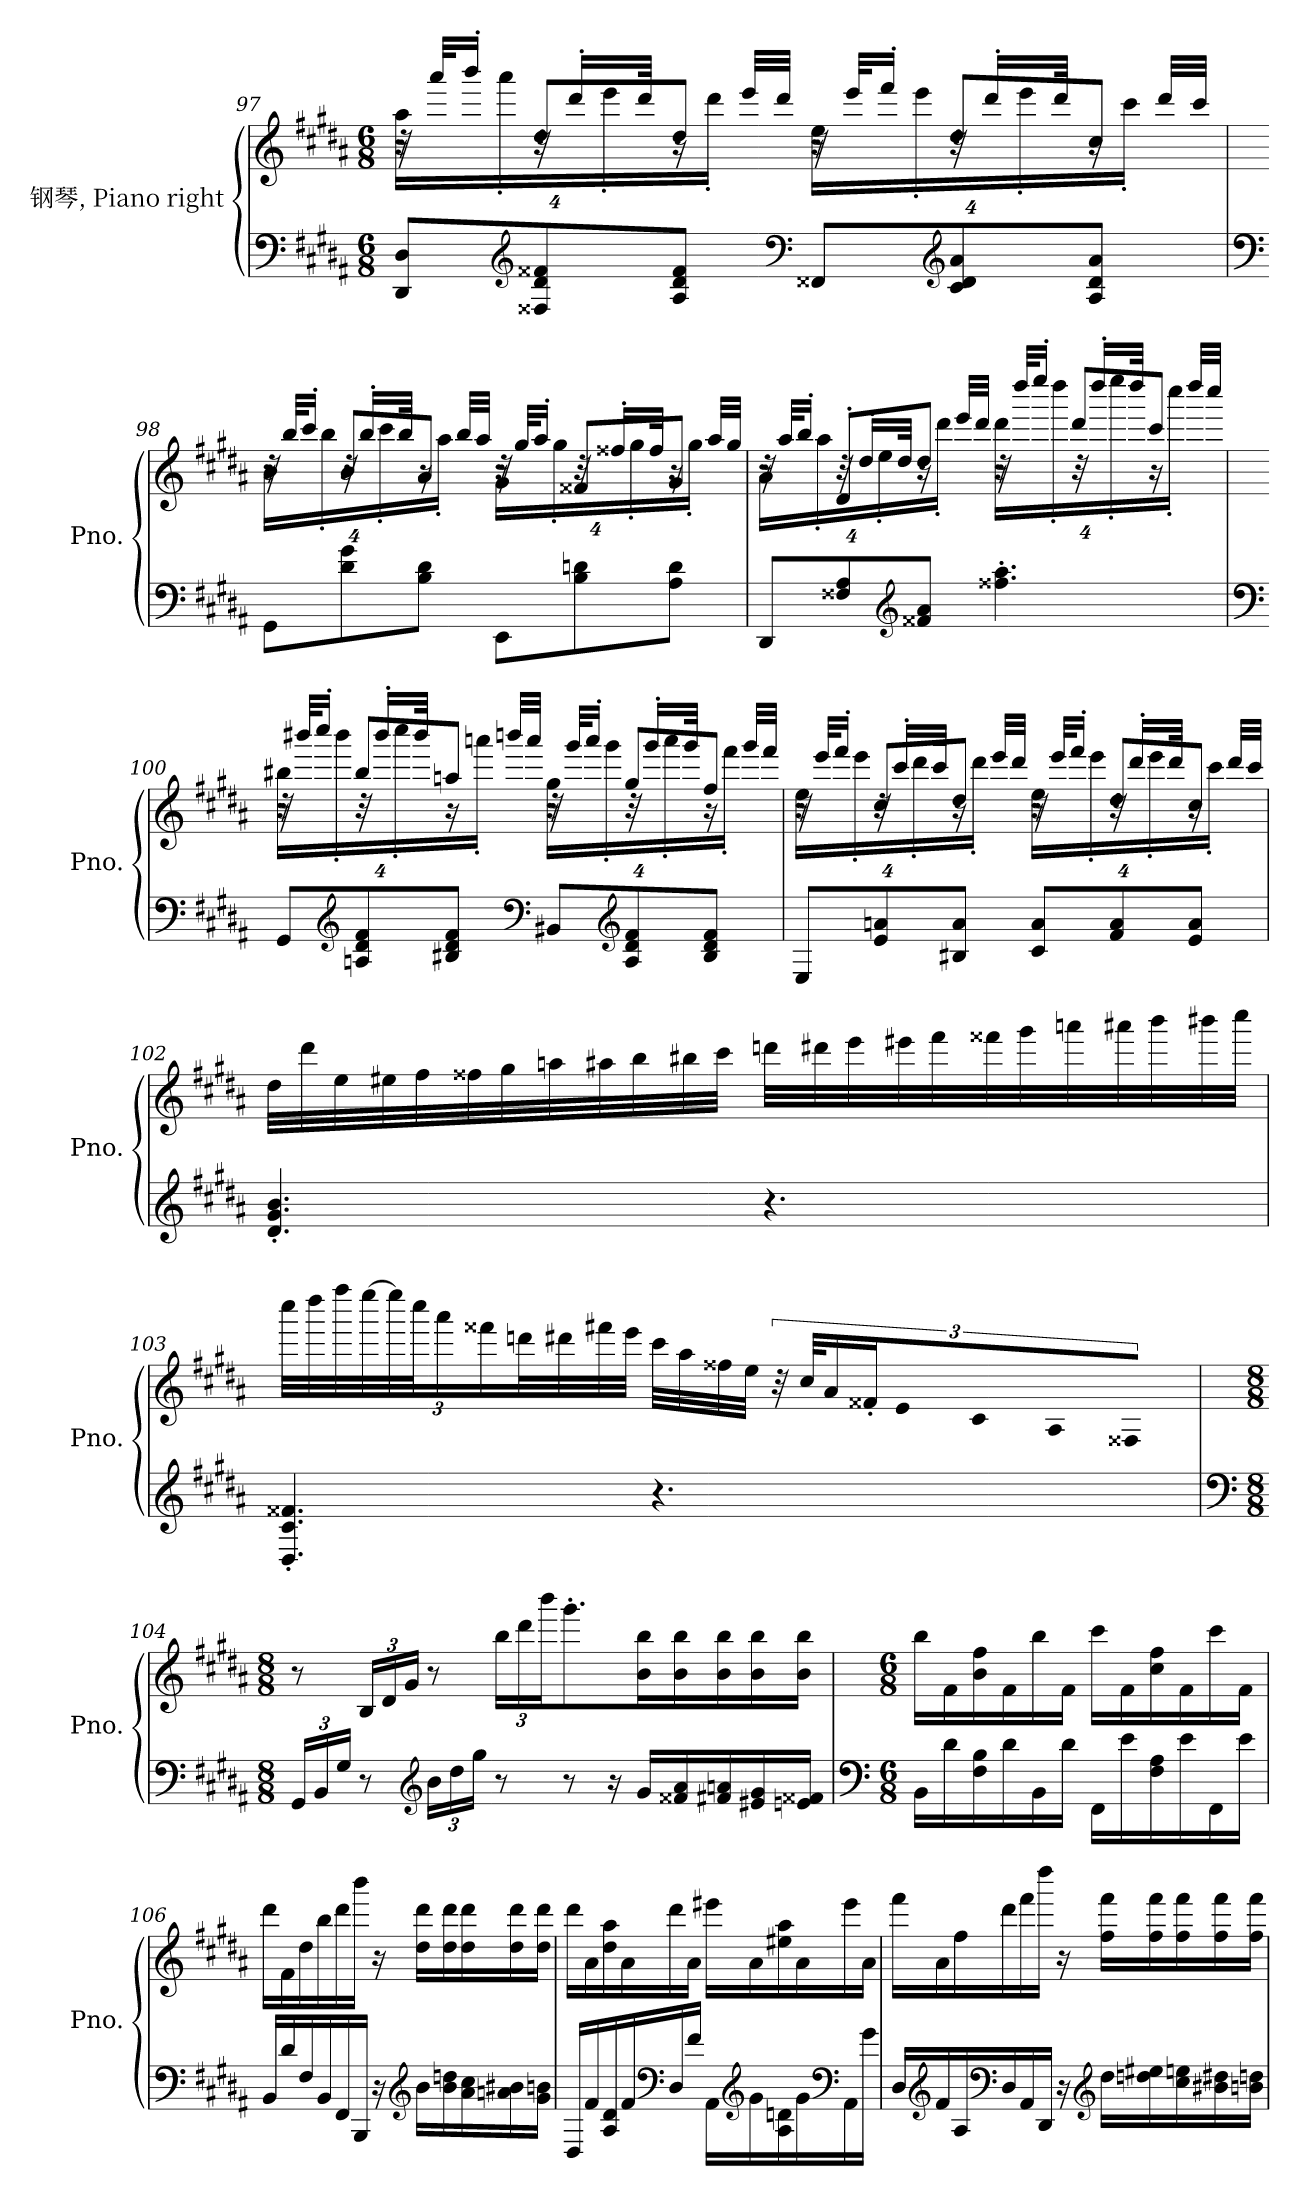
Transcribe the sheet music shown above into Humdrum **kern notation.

**kern	**kern
*part1	*part1
*staff2	*staff1
*I"钢琴, Piano right	*
*I'Pno.	*
!!LO:LB:g=z
*clefF4	*clefG2
*k[f#c#g#d#a#]	*k[f#c#g#d#a#]
*M6/8	*M6/8
*MM112	*MM112
=97	=97
*	*^
*	*	*Xbrackettup
*	*	*^
8DD#/ 8D#/L	32r	32%3aa#\L	8r
.	32aaa#/KLL	.	.
.	16bbb'/JJ	.	.
.	.	32%3aaa#'\	.
*clefG2	*	*	*
8F##X/ 8d#/ 8f##X/	32r	.	8dd#/L
.	16ddd#'/LL	.	.
.	.	32%3eee'\	.
.	32ddd#/JJk	.	.
*	*MM114	*	*
8A#/ 8d#/ 8f##/J	16r	.	8dd#/J
.	.	32%3ddd#'\J	.
.	32eee/LLL	.	.
.	32ddd#/JJJ	.	.
*clefF4	*	*	*
*	*MM113	*	*
8FF##X/L	32r	32%3ee\L	8r
.	32eee/KLL	.	.
.	16fff#'/JJ	.	.
.	.	32%3eee'\	.
*clefG2	*	*	*
8c#/ 8d#/ 8a#/	32r	.	8dd#/L
.	16ddd#'/LL	.	.
.	.	32%3eee'\	.
.	32ddd#/JJk	.	.
*	*MM114	*	*
8A#/ 8d#/ 8a#/J	16r	.	8cc#/J
.	.	32%3ccc#'\J	.
.	32ddd#/LLL	.	.
.	32ccc#/JJJ	.	.
!!LO:PB:g=z	!!	!!
=98	=98	=98	=98
*clefF4	*	*	*
*	*MM112	*	*
8GG#\L	32r	32%3b\L	8r
.	32bb/KLL	.	.
.	16ccc#'/JJ	.	.
.	.	32%3bb'\	.
8d#\ 8g#\	32r	.	8b/L
.	16bb'/LL	.	.
.	.	32%3ccc#'\	.
.	32bb/JJk	.	.
8B\ 8d#\J	16r	.	8a#/J
.	.	32%3aa#'\J	.
.	32bb/LLL	.	.
.	32aa#/JJJ	.	.
*	*MM113	*	*
8EE\L	32r	32%3g#\L	8r
.	32gg#/KLL	.	.
.	16aa#'/JJ	.	.
.	.	32%3gg#'\	.
8B\ 8dn\	32r	.	8f##X/L
.	16ff##X'/LL	.	.
.	.	32%3gg#'\	.
.	32ff##/JJk	.	.
*	*MM107	*	*
8A#\ 8d\J	16r	.	8g#/J
.	.	32%3gg#'\J	.
.	32aa#/LLL	.	.
.	32gg#/JJJ	.	.
!!LO:LB:g=z	!!	!!
=99	=99	=99	=99
*	*MM104	*	*
8DD#/L	32r	32%3a#\L	8r
.	32aa#/KLL	.	.
.	16bb'/JJ	.	.
.	.	32%3aa#'\	.
*	*MM94	*	*
8F##X/ 8A#/	32r	.	8d#'/L
.	16dd#'/LL	.	.
.	.	32%3ee'\	.
.	32dd#/JJk	.	.
*clefG2	*	*	*
*	*MM107	*	*
8f##X/ 8a#/J	16r	.	8dd#/J
.	.	32%3ddd#'\J	.
.	32eee/LLL	.	.
.	32ddd#/JJJ	.	.
4.ff##X\' 4.aa#\'	32r	32%3ddd#\L	8r
*	*MM106	*	*
.	32dddd#/KLL	.	.
*	*MM100	*	*
.	16eeee'/JJ	.	.
.	.	32%3dddd#'\	.
*	*MM109	*	*
.	32r	.	8ddd#/L
.	16dddd#'/LL	.	.
.	.	32%3eeee'\	.
.	32dddd#/JJk	.	.
*	*MM107	*	*
.	16r	.	8ccc#/J
.	.	32%3cccc#'\J	.
.	32dddd#/LLL	.	.
.	32cccc#/JJJ	.	.
!!LO:LB:g=z	!!	!!
=100	=100	=100	=100
*clefF4	*	*	*
*	*MM111	*	*
8GG#/L	32r	32%3bb#X\L	8r
.	32bbb#X/KLL	.	.
.	16cccc#'/JJ	.	.
.	.	32%3bbb#'\	.
*clefG2	*	*	*
8An/ 8d#/ 8f#/	32r	.	8bb#/L
.	16bbb#'/LL	.	.
.	.	32%3cccc#'\	.
.	32bbb#/JJk	.	.
*	*MM113	*	*
8B#X/ 8d#/ 8f#/J	16r	.	8aan/J
.	.	32%3aaan'\J	.
.	32bbbn/LLL	.	.
.	32aaa/JJJ	.	.
*clefF4	*	*	*
*	*MM111	*	*
8BB#X/L	32r	32%3gg#\L	8r
.	32ggg#/KLL	.	.
.	16aaa'/JJ	.	.
.	.	32%3ggg#'\	.
*clefG2	*	*	*
8A/ 8d#/ 8f#/	32r	.	8gg#/L
.	16ggg#'/LL	.	.
.	.	32%3aaa'\	.
.	32ggg#/JJk	.	.
*	*MM109	*	*
8B#/ 8d#/ 8f#/J	16r	.	8ff#/J
.	.	32%3fff#'\J	.
.	32ggg#/LLL	.	.
.	32fff#/JJJ	.	.
!!LO:LB:g=z	!!	!!
=101	=101	=101	=101
*	*MM113	*	*
8E/L	32r	32%3ee\L	8r
.	32eee/KLL	.	.
.	16fff#'/JJ	.	.
.	.	32%3eee'\	.
8e/ 8an/	32r	.	8cc#/L
.	16ccc#'/LL	.	.
.	.	32%3ddd#'\	.
.	32ccc#/JJk	.	.
*	*MM114	*	*
8B#X/ 8a/J	16r	.	8dd#/J
.	.	32%3ddd#'\J	.
.	32eee/LLL	.	.
.	32ddd#/JJJ	.	.
*	*MM113	*	*
8c#/ 8a/L	32r	32%3ee\L	8r
.	32eee/KLL	.	.
.	16fff#'/JJ	.	.
.	.	32%3eee'\	.
8f#/ 8a/	32r	.	8dd#/L
.	16ddd#'/LL	.	.
.	.	32%3eee'\	.
.	32ddd#/JJk	.	.
8e/ 8a/J	16r	.	8cc#/J
.	.	32%3ccc#'\J	.
.	32ddd#/LLL	.	.
.	32ccc#/JJJ	.	.
*	*v	*v	*v
!!LO:LB:g=z
=102	=102
4.d#/' 4.g#/' 4.b/'	32dd#\LLL
.	32ddd#\
*	*MM116
.	32ee\
.	32ee#X\
.	32ff#\
.	32ff##X\
.	32gg#\
.	32aan\
.	32aa#X\
.	32bb\
.	32bb#X\
.	32ccc#\JJJ
4.r	32dddn\LLL
*	*MM119
.	32ddd#X\
.	32eee\
.	32eee#X\
.	32fff#\
.	32fff##X\
.	32ggg#\
.	32aaan\
.	32aaa#X\
.	32bbb\
.	32bbb#X\
.	32cccc#\JJJ
!!LO:LB:g=z
=103	=103
*	*MM125
4.D#/' 4.c#/' 4.f##X/'	32cccc#\LLL
.	32dddd#\
.	32ffff#\
.	[32eeee\
.	48eeee\]
.	48cccc#\J
.	24aaa#\
.	24fff##X\
.	32dddn\L
.	32ddd#X\
.	32fff#X\
.	32eee\JJJ
4.r	32ccc#\LLL
.	32aa#\
.	32ff##X\
.	32ee\JJJ
*	*brackettup
.	48r
.	48cc#/KLL
.	24a#/
.	24f##X'/
.	32e/L
*	*MM116
.	32c#/
*	*MM107
.	32A#/
*	*MM96
.	32F##X/JJJ
!!LO:PB:g=z
=104	=104
*clefF4	*
*M8/8	*M8/8
*Xbrackettup	*
*	*MM70
24GG#/LL	8r
24BB/	.
24G#/JJ	.
*	*Xbrackettup
8r	24B/LL
.	24d#/
.	24g#/JJ
*clefG2	*
24b\LL	8r
24dd#\	.
24gg#\JJ	.
*	*MM119
8r	24bb\LL
*	*MM115
.	24ddd#\
*	*MM103
.	24bbb\J
8r	8.ggg#'\
16r	.
*	*MM115
16g#/LL	16b\ 16bb\L
16f##X/ 16a#/	16b\ 16bb\
16f#X/ 16an/	16b\ 16bb\
16e#X/ 16g#/	16b\ 16bb\
*	*MM110
16en/ 16f##X/JJ	16b\ 16bb\JJ
=105	=105
*clefF4	*
*M6/8	*M6/8
*	*MM111
16BB\LL	16bb\LL
*	*MM115
16d#\	16f#\
*	*MM119
16F#\ 16B\	16b\ 16ff#\
*	*MM113
16d#\	16f#\
*	*MM116
16BB\	16bb\
16d#\JJ	16f#\JJ
16FF#\LL	16ccc#\LL
16e\	16f#\
16F#\ 16A#\	16cc#\ 16ff#\
*	*MM113
16e\	16f#\
*	*MM120
16FF#\	16ccc#\
16e\JJ	16f#\JJ
!!LO:LB:g=z
=106	=106
*	*MM113
16BB/LL	16ddd#\LL
*	*MM119
16d#/	16f#\
16F#/	16dd#\
*	*MM121
16BB/	16bb\
*	*MM123
16FF#/	16ddd#\
16BBB/JJ	16bbb\JJ
*	*MM96
16r	16r
*clefG2	*
*	*MM118
16b\LL	16dd#\ 16ddd#\LL
16b\ 16ddn\	16dd#\ 16ddd#\
16a#\ 16cc#\	16dd#\ 16ddd#\
16an\ 16b#X\	16dd#\ 16ddd#\
*	*MM114
16g#\ 16bn\JJ	16dd#\ 16ddd#\JJ
=107	=107
16D#/LL	16ddd#\LL
*	*MM115
16f#/	16a#\
*	*MM119
16A#/ 16d#/	16dd#\ 16aa#\
*	*MM113
16f#/	16a#\
*clefF4	*
*	*MM116
16D#/	16ddd#\
16f#/JJ	16a#\JJ
16AA#\LL	16eee#X\LL
*clefG2	*
16g#\	16a#\
16A#\ 16dn\	16ee#X\ 16aa#\
*	*MM113
16g#\	16a#\
*clefF4	*
*	*MM120
16AA#\	16eee#\
16g#\JJ	16a#\JJ
!!LO:LB:g=z
=108	=108
*	*MM113
16D#/LL	16fff#\LL
*clefG2	*
*	*MM119
16f#/	16a#\
16A#/	16ff#\
*clefF4	*
*	*MM121
16D#/	16ddd#\
*	*MM123
16AA#/	16fff#\
16DD#/JJ	16dddd#\JJ
*	*MM96
16r	16r
*clefG2	*
*	*MM118
16dd#\LL	16ff#\ 16fff#\LL
16ddn\ 16ee#X\	16ff#\ 16fff#\
16cc#\ 16een\	16ff#\ 16fff#\
16b#X\ 16dd#X\	16ff#\ 16fff#\
*	*MM114
16bn\ 16ddn\JJ	16ff#\ 16fff#\JJ
=	=
*-	*-
